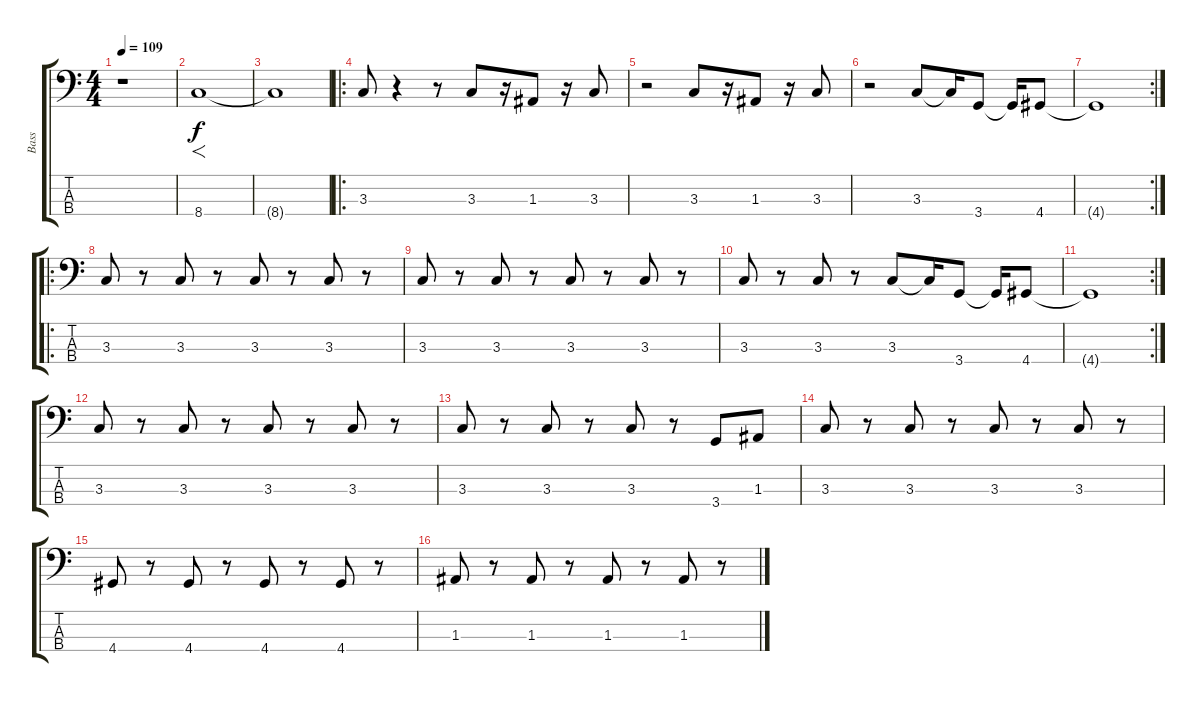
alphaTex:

\track ("Bass" "Bass") {instrument electricbasspick}
\staff {score tabs}
\tuning (G2 D2 A1 E1) {hide}
\ts (4 4)
\tempo 109
\clef f4
\ks c
r.1{dy f instrument electricbasspick} |
8.4.1{f} |
8.4{t}.1 |
\ro
3.3.8 r.4 r.8 3.3.8 r.16 1.3.8 r.16 3.3.8 |
r.2 3.3.8 r.16 1.3.8 r.16 3.3.8 |
r.2 3.3.8 3.3{t}.16 3.4.8 3.4{t}.16 4.4.8 |
\rc 2
4.4{t}.1 |
\ro
3.3.8 r.8 3.3.8 r.8 3.3.8 r.8 3.3.8 r.8 |
3.3.8 r.8 3.3.8 r.8 3.3.8 r.8 3.3.8 r.8 |
3.3.8 r.8 3.3.8 r.8 3.3.8 3.3{t}.16 3.4.8 3.4{t}.16 4.4.8 |
\rc 2
4.4{t}.1 |
3.3.8 r.8 3.3.8 r.8 3.3.8 r.8 3.3.8 r.8 |
3.3.8 r.8 3.3.8 r.8 3.3.8 r.8 3.4.8 1.3.8 |
3.3.8 r.8 3.3.8 r.8 3.3.8 r.8 3.3.8 r.8 |
4.4.8 r.8 4.4.8 r.8 4.4.8 r.8 4.4.8 r.8 |
1.3.8 r.8 1.3.8 r.8 1.3.8 r.8 1.3.8 r.8
